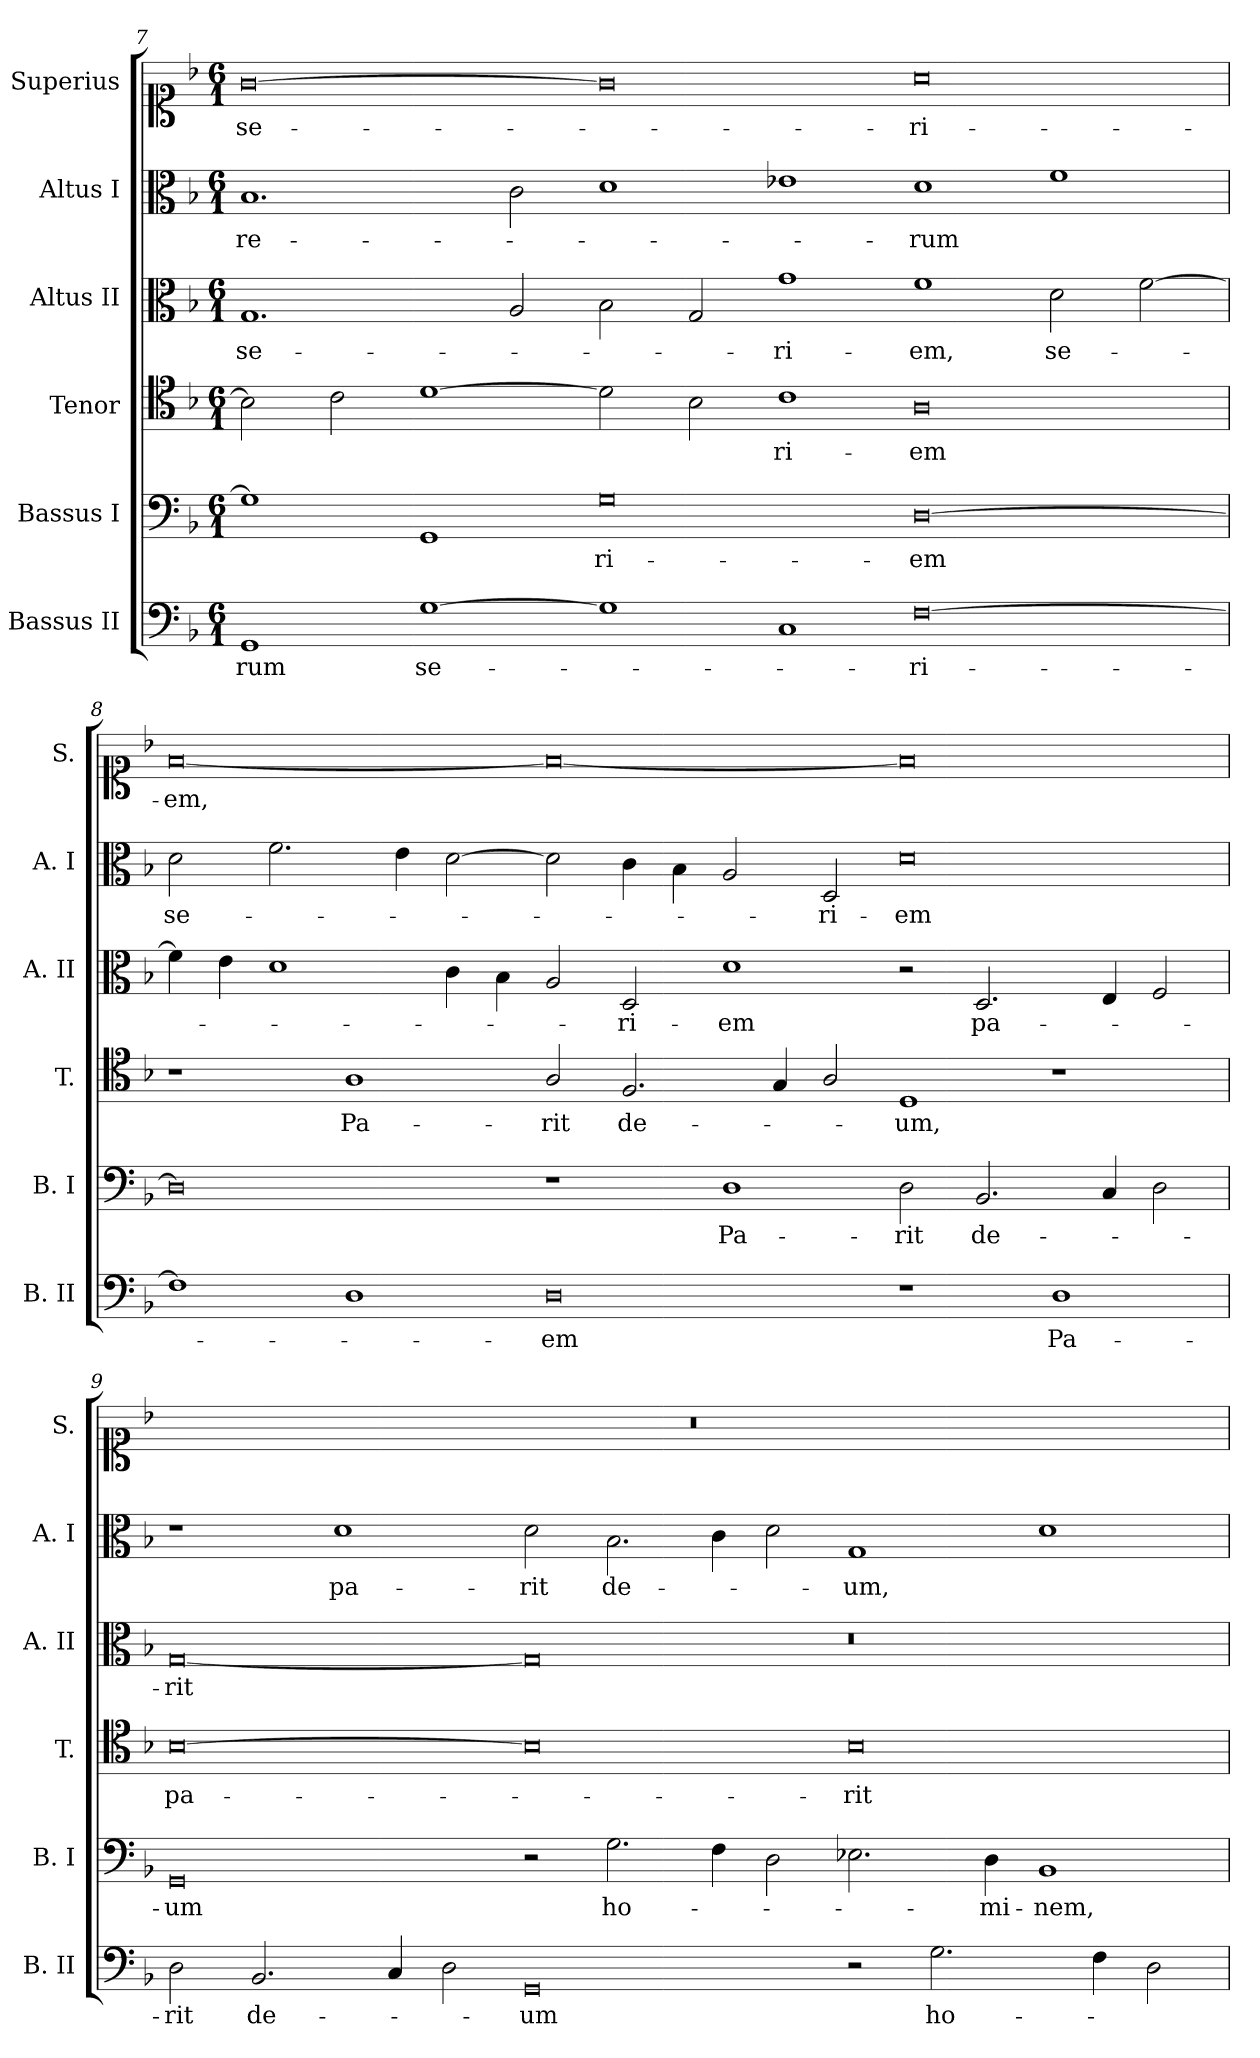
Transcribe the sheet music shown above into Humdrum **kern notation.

**kern	**text	**kern	**text	**kern	**text	**kern	**text	**kern	**text	**kern	**text
*part6	*part6	*part5	*part5	*part4	*part4	*part3	*part3	*part2	*part2	*part1	*part1
*staff6	*staff6	*staff5	*staff5	*staff4	*staff4	*staff3	*staff3	*staff2	*staff2	*staff1	*staff1
*I"Bassus II	*	*I"Bassus I	*	*I"Tenor	*	*I"Altus II	*	*I"Altus I	*	*I"Superius	*
*I'B. II	*	*I'B.  I	*	*I'T.	*	*I'A. II	*	*I'A. I	*	*I'S.	*
*clefF4	*	*clefF4	*	*clefC4	*	*clefC3	*	*clefC3	*	*clefC1	*
*k[b-]	*	*k[b-]	*	*k[b-]	*	*k[b-]	*	*k[b-]	*	*k[b-]	*
*F:	*	*F:	*	*F:	*	*F:	*	*F:	*	*F:	*
*M6/1	*	*M6/1	*	*M6/1	*	*M6/1	*	*M6/1	*	*M6/1	*
=7	=7	=7	=7	=7	=7	=7	=7	=7	=7	=7	=7
1GG	-rum	1G]	.	2B-\]	.	1.G	se-	1.B-	re-	[0g	se-
.	.	.	.	2c\	.	.	.	.	.	.	.
[1G	se-	1GG	.	[1d	.	.	.	.	.	.	.
.	.	.	.	.	.	2A/	.	2c\	.	.	.
1G]	.	0G	-ri-	2d\]	.	2B-\	.	1d	.	0g]	.
.	.	.	.	2B-\	.	2G/	.	.	.	.	.
1C	.	.	.	1c	-ri-	1g	-ri-	1e-i	.	.	.
[0F	-ri-	[0D	-em	0A	-em	1f	-em,	1d	-rum	0a	-ri-
.	.	.	.	.	.	2d\	se-	1f	.	.	.
.	.	.	.	.	.	[2f\	.	.	.	.	.
!!LO:LB:g=z
=8	=8	=8	=8	=8	=8	=8	=8	=8	=8	=8	=8
1F]	.	0D]	.	1r	.	4f\]	.	2d\	se-	[0f	-em,
.	.	.	.	.	.	4e\	.	.	.	.	.
.	.	.	.	.	.	1d	.	2.f\	.	.	.
1D	.	.	.	1A	Pa-	.	.	.	.	.	.
.	.	.	.	.	.	.	.	4e\	.	.	.
.	.	.	.	.	.	4c\	.	[2d\	.	.	.
.	.	.	.	.	.	4B-\	.	.	.	.	.
0D	em	1r	.	2A/	-rit	2A/	.	2d\]	.	0f_	.
.	.	.	.	2.F/	de-	2D/	-ri-	4c\	.	.	.
.	.	.	.	.	.	.	.	4B-\	.	.	.
.	.	1D	Pa-	.	.	1d	-em	2A/	.	.	.
.	.	.	.	4G/	.	.	.	.	.	.	.
.	.	.	.	2A/	.	.	.	2D/	-ri-	.	.
1r	.	2D\	-rit	1D	-um,	2r	.	0d	-em	0f]	.
.	.	2.BB-/	de-	.	.	2.D/	pa-	.	.	.	.
1D	Pa-	.	.	1r	.	.	.	.	.	.	.
.	.	4C/	.	.	.	4E/	.	.	.	.	.
.	.	2D\	.	.	.	2F/	.	.	.	.	.
=9	=9	=9	=9	=9	=9	=9	=9	=9	=9	=9	=9
2D\	-rit	0GG	-um	[0B-	pa-	[0G	-rit	1r	.	00.r	.
2.BB-/	de-	.	.	.	.	.	.	.	.	.	.
.	.	.	.	.	.	.	.	1d	pa-	.	.
4C/	.	.	.	.	.	.	.	.	.	.	.
2D\	.	.	.	.	.	.	.	.	.	.	.
0GG	-um	2r	.	0B-]	.	0G]	.	2d\	-rit	.	.
.	.	2.G\	ho-	.	.	.	.	2.B-\	de-	.	.
.	.	4F\	.	.	.	.	.	4c\	.	.	.
.	.	2D\	.	.	.	.	.	2d\	.	.	.
2r	.	2.E-X\	.	0B-	-rit	0r	.	1G	-um,	.	.
2.G\	ho-	.	.	.	.	.	.	.	.	.	.
.	.	4D\	-mi-	.	.	.	.	.	.	.	.
.	.	1BB-	-nem,	.	.	.	.	1d	.	.	.
4F\	.	.	.	.	.	.	.	.	.	.	.
2D\	.	.	.	.	.	.	.	.	.	.	.
=	=	=	=	=	=	=	=	=	=	=	=
*-	*-	*-	*-	*-	*-	*-	*-	*-	*-	*-	*-
